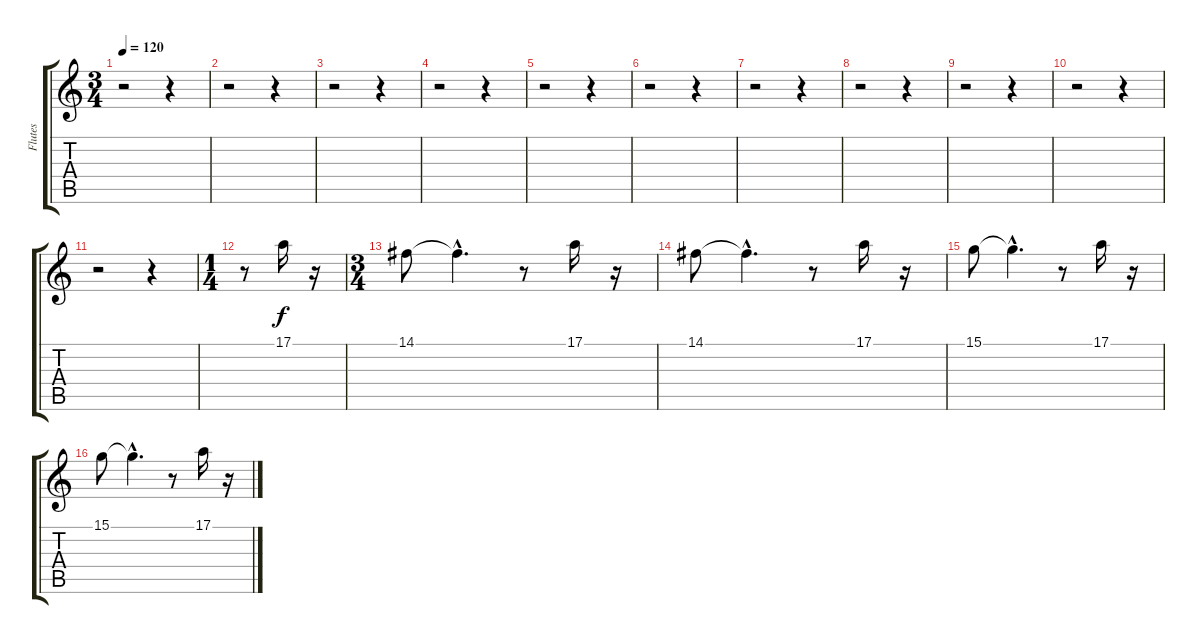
\track ("Flutes" "Flutes") {instrument oboe}
\staff {score tabs}
\tuning (E4 B3 G3 D3 A2 E2) {hide}
\ts (3 4)
\tempo 120
\clef g2
\ks c
r.2{dy f} r.4 |
r.2 r.4 |
r.2 r.4 |
r.2 r.4 |
r.2 r.4 |
r.2 r.4 |
r.2 r.4 |
r.2 r.4 |
r.2 r.4 |
r.2 r.4 |
r.2 r.4 |
\ts (1 4)
r.8 17.1.16 r.16 |
\ts (3 4)
14.1.8 14.1{hac t}.4{d} r.8 17.1.16 r.16 |
14.1.8 14.1{hac t}.4{d} r.8 17.1.16 r.16 |
15.1.8 15.1{hac t}.4{d} r.8 17.1.16 r.16 |
15.1.8 15.1{hac t}.4{d} r.8 17.1.16 r.16
